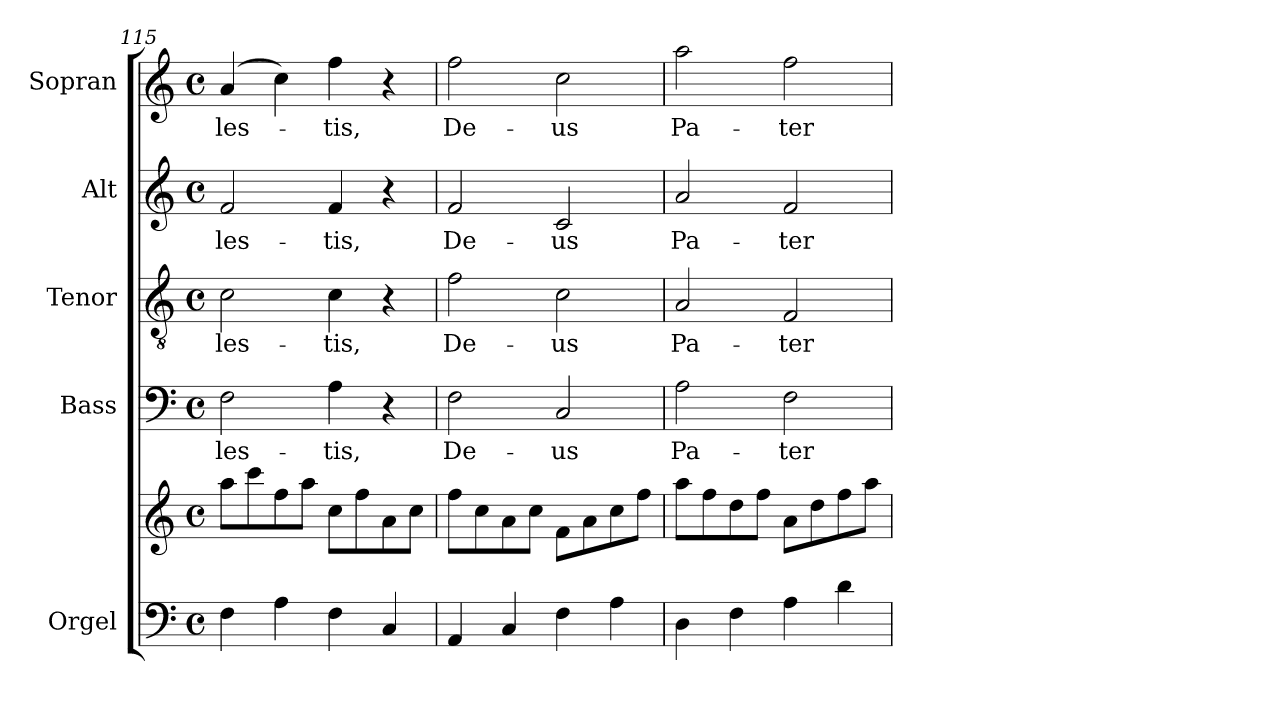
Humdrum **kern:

**kern	**kern	**kern	**text	**kern	**text	**kern	**text	**kern	**text
*part5	*part5	*part4	*part4	*part3	*part3	*part2	*part2	*part1	*part1
*staff6	*staff5	*staff4	*staff4	*staff3	*staff3	*staff2	*staff2	*staff1	*staff1
*I"Orgel	*	*I"Bass	*	*I"Tenor	*	*I"Alt	*	*I"Sopran	*
*I'Org.	*	*I'B.	*	*I'T.	*	*I'A.	*	*I'S.	*
*clefF4	*clefG2	*clefF4	*	*clefGv2	*	*clefG2	*	*clefG2	*
*k[]	*k[]	*k[]	*	*k[]	*	*k[]	*	*k[]	*
*C:	*C:	*C:	*	*C:	*	*C:	*	*C:	*
*M4/4	*M4/4	*M4/4	*	*M4/4	*	*M4/4	*	*M4/4	*
*met(c)	*met(c)	*met(c)	*	*met(c)	*	*met(c)	*	*met(c)	*
=115	=115	=115	=115	=115	=115	=115	=115	=115	=115
!	!	!	!LO:LY:b	!	!LO:LY:b	!	!LO:LY:b	!	!LO:LY:b
4F\	8aa\L	2F\	-les-	2c\	-les-	2f/	-les-	(4a/	-les-
.	8ccc\	.	.	.	.	.	.	.	.
4A\	8ff\	.	.	.	.	.	.	4cc\)	.
.	8aa\J	.	.	.	.	.	.	.	.
!	!	!	!LO:LY:b	!	!LO:LY:b	!	!LO:LY:b	!	!LO:LY:b
4F\	8cc\L	4A\	-tis,	4c\	-tis,	4f/	-tis,	4ff\	-tis,
.	8ff\	.	.	.	.	.	.	.	.
4C/	8a\	4r	.	4r	.	4r	.	4r	.
.	8cc\J	.	.	.	.	.	.	.	.
=116	=116	=116	=116	=116	=116	=116	=116	=116	=116
!	!	!	!LO:LY:b	!	!LO:LY:b	!	!LO:LY:b	!	!LO:LY:b
4AA/	8ff\L	2F\	De-	2f\	De-	2f/	De-	2ff\	De-
.	8cc\	.	.	.	.	.	.	.	.
4C/	8a\	.	.	.	.	.	.	.	.
.	8cc\J	.	.	.	.	.	.	.	.
!	!	!	!LO:LY:b	!	!LO:LY:b	!	!LO:LY:b	!	!LO:LY:b
4F\	8f\L	2C/	-us	2c\	-us	2c/	-us	2cc\	-us
.	8a\	.	.	.	.	.	.	.	.
4A\	8cc\	.	.	.	.	.	.	.	.
.	8ff\J	.	.	.	.	.	.	.	.
=117	=117	=117	=117	=117	=117	=117	=117	=117	=117
!	!	!	!LO:LY:b	!	!LO:LY:b	!	!LO:LY:b	!	!LO:LY:b
4D\	8aa\L	2A\	Pa-	2A/	Pa-	2a/	Pa-	2aa\	Pa-
.	8ff\	.	.	.	.	.	.	.	.
4F\	8dd\	.	.	.	.	.	.	.	.
.	8ff\J	.	.	.	.	.	.	.	.
!	!	!	!LO:LY:b	!	!LO:LY:b	!	!LO:LY:b	!	!LO:LY:b
4A\	8a\L	2F\	-ter	2F/	-ter	2f/	-ter	2ff\	-ter
.	8dd\	.	.	.	.	.	.	.	.
4d\	8ff\	.	.	.	.	.	.	.	.
.	8aa\J	.	.	.	.	.	.	.	.
=	=	=	=	=	=	=	=	=	=
*-	*-	*-	*-	*-	*-	*-	*-	*-	*-
